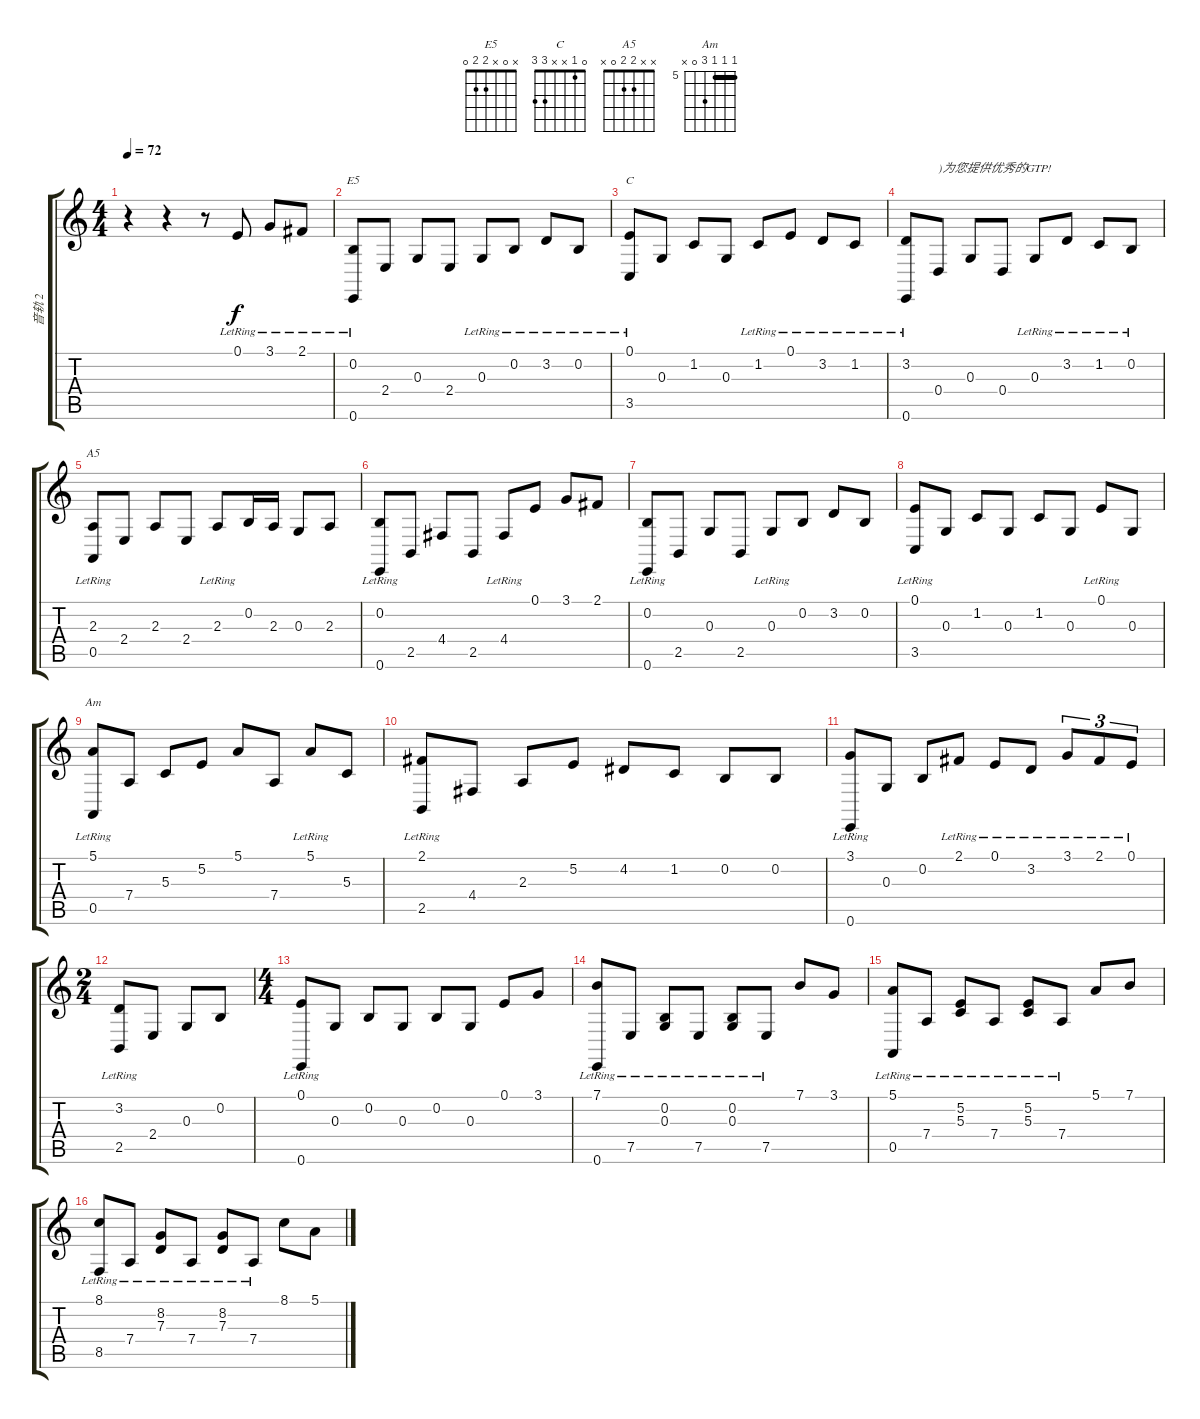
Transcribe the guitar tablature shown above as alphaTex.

\track ("音轨 2" "音轨 2") {instrument brightacousticpiano}
\staff {score tabs}
\tuning (E4 B3 G3 D3 A2 E2) {hide}
\chord ("E5" x 0 x 2 2 0)
\chord ("C" 0 1 x x 3 3)
\chord ("A5" x x 2 2 0 x)
\chord ("Am" 5 5 5 7 0 x) {firstfret 5 barre 5}
\ts (4 4)
\tempo 72
\clef g2
\ks c
r.4{dy f instrument brightacousticpiano} r.4 r.8 0.1{lr}.8 3.1{lr}.8 2.1{lr}.8 |
(0.2{lr} 0.6{lr}).8{ch "E5"} 2.4.8 0.3.8 2.4.8 0.3{lr}.8 0.2{lr}.8 3.2{lr}.8 0.2{lr}.8 |
(0.1{lr} 3.5{lr}).8{ch "C"} 0.3.8 1.2.8 0.3.8 1.2{lr}.8 0.1{lr}.8 3.2{lr}.8 1.2{lr}.8 |
(3.2{lr} 0.6{lr}).8 0.4.8{txt ")为您提供优秀的GTP!"} 0.3.8 0.4.8 0.3{lr}.8 3.2{lr}.8 1.2{lr}.8 0.2{lr}.8 |
(2.3{lr} 0.5{lr}).8{ch "A5"} 2.4.8 2.3.8 2.4.8 2.3{lr}.8 0.2.16 2.3.16 0.3.8 2.3.8 |
(0.2{lr} 0.6{lr}).8 2.5.8 4.4.8 2.5.8 4.4{lr}.8 0.1.8 3.1.8 2.1.8 |
(0.2{lr} 0.6{lr}).8 2.5.8 0.3.8 2.5.8 0.3{lr}.8 0.2.8 3.2.8 0.2.8 |
(0.1{lr} 3.5{lr}).8 0.3.8 1.2.8 0.3.8 1.2.8 0.3.8 0.1{lr}.8 0.3.8 |
(5.1{lr} 0.5{lr}).8{ch "Am"} 7.4.8 5.3.8 5.2.8 5.1.8 7.4.8 5.1{lr}.8 5.3.8 |
(2.1{lr} 2.5{lr}).8 4.4.8 2.3.8 5.2.8 4.2.8 1.2.8 0.2.8 0.2.8 |
(3.1{lr} 0.6{lr}).8 0.3.8 0.2.8 2.1{lr}.8 0.1{lr}.8 3.2{lr}.8 3.1{lr}.8{tu (3 2)} 2.1{lr}.8{tu (3 2)} 0.1{lr}.8{tu (3 2)} |
\ts (2 4)
(3.2{lr} 2.5{lr}).8 2.4.8 0.3.8 0.2.8 |
\ts (4 4)
(0.1{lr} 0.6{lr}).8 0.3.8 0.2.8 0.3.8 0.2.8 0.3.8 0.1.8 3.1.8 |
(7.1{lr} 0.6{lr}).8 7.5{lr}.8 (0.2{lr} 0.3{lr}).8 7.5{lr}.8 (0.2{lr} 0.3{lr}).8 7.5{lr}.8 7.1.8 3.1.8 |
(5.1{lr} 0.5{lr}).8 7.4{lr}.8 (5.2{lr} 5.3{lr}).8 7.4{lr}.8 (5.2{lr} 5.3{lr}).8 7.4{lr}.8 5.1.8 7.1.8 |
(8.1{lr} 8.5{lr}).8 7.4{lr}.8 (8.2{lr} 7.3{lr}).8 7.4{lr}.8 (8.2{lr} 7.3{lr}).8 7.4{lr}.8 8.1.8 5.1.8
